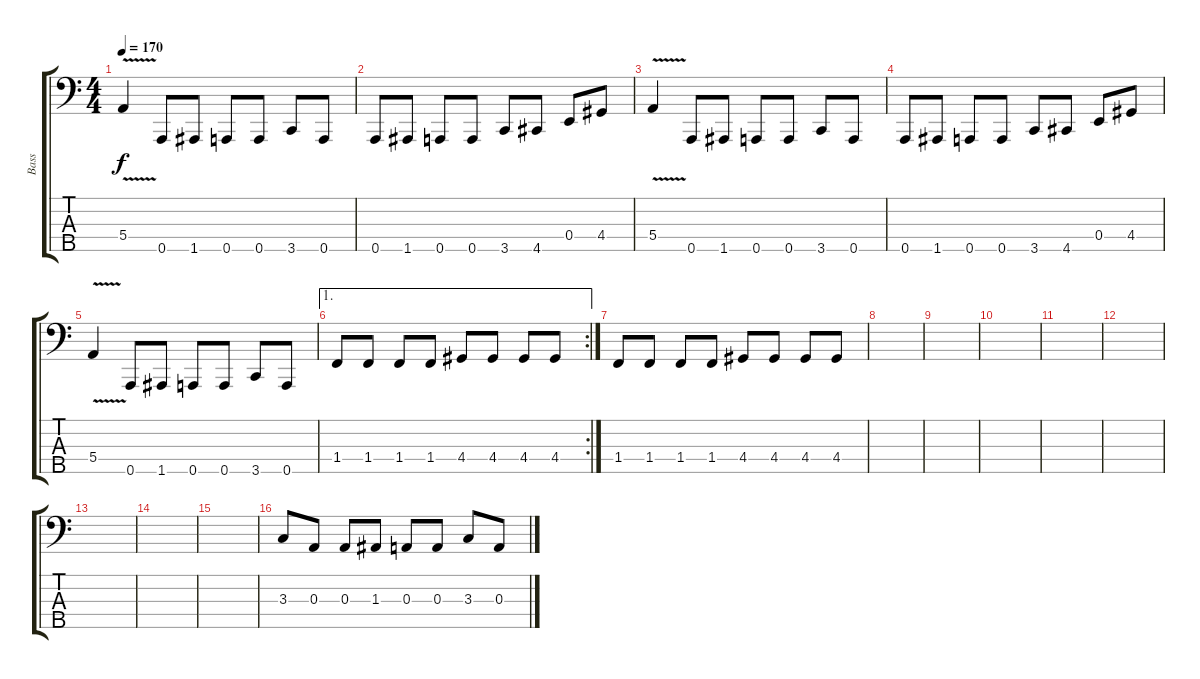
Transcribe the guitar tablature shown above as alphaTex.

\track ("Bass" "Bass") {instrument electricbasspick}
\staff {score tabs}
\tuning (G2 D2 A1 E1 A0) {hide}
\ts (4 4)
\tempo 170
\clef f4
\ks c
5.4{v}.4{dy f} 0.5.8 1.5.8 0.5.8 0.5.8 3.5.8 0.5.8 |
0.5.8 1.5.8 0.5.8 0.5.8 3.5.8 4.5.8 0.4.8 4.4.8 |
5.4{v}.4 0.5.8 1.5.8 0.5.8 0.5.8 3.5.8 0.5.8 |
0.5.8 1.5.8 0.5.8 0.5.8 3.5.8 4.5.8 0.4.8 4.4.8 |
5.4{v}.4 0.5.8 1.5.8 0.5.8 0.5.8 3.5.8 0.5.8 |
\ae 1
\rc 2
1.4.8 1.4.8 1.4.8 1.4.8 4.4.8 4.4.8 4.4.8 4.4.8 |
1.4.8 1.4.8 1.4.8 1.4.8 4.4.8 4.4.8 4.4.8 4.4.8 |
|
|
|
|
|
|
|
|
3.3.8 0.3.8 0.3.8 1.3.8 0.3.8 0.3.8 3.3.8 0.3.8
